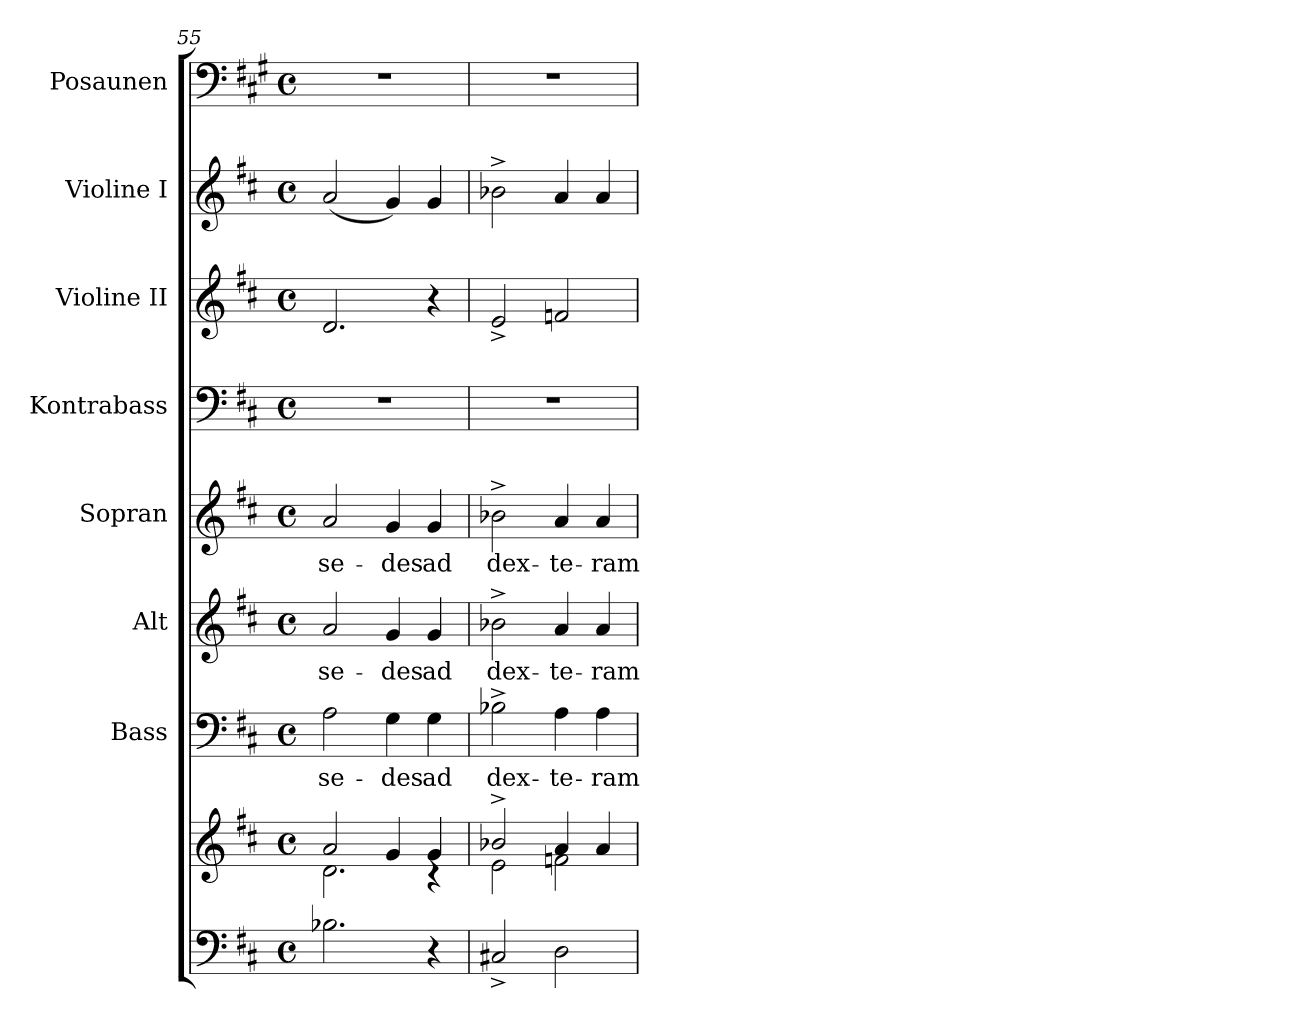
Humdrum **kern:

**kern	**kern	**kern	**text	**kern	**text	**kern	**text	**kern	**kern	**kern	**kern
*part8	*part8	*part7	*part7	*part6	*part6	*part5	*part5	*part4	*part3	*part2	*part1
*staff9	*staff8	*staff7	*staff7	*staff6	*staff6	*staff5	*staff5	*staff4	*staff3	*staff2	*staff1
*	*	*I"Bass	*	*I"Alt	*	*I"Sopran	*	*I"Kontrabass	*I"Violine II	*I"Violine I	*I"Posaunen
*	*	*I'B.	*	*I'A.	*	*I'S.	*	*I'Kb.	*I'Vl. II	*I'Vl. I	*I'Pos.
*clefF4	*clefG2	*clefF4	*	*clefG2	*	*clefG2	*	*clefF4	*clefG2	*clefG2	*clefF4
*	*	*	*	*	*	*	*	*ITrd7c12	*	*	*ITrd4c7
*k[f#c#]	*k[f#c#]	*k[f#c#]	*	*k[f#c#]	*	*k[f#c#]	*	*k[f#c#]	*k[f#c#]	*k[f#c#]	*k[f#c#]
*D:	*D:	*D:	*	*D:	*	*D:	*	*D:	*D:	*D:	*D:
*M4/4	*M4/4	*M4/4	*	*M4/4	*	*M4/4	*	*M4/4	*M4/4	*M4/4	*M4/4
*met(c)	*met(c)	*met(c)	*	*met(c)	*	*met(c)	*	*met(c)	*met(c)	*met(c)	*met(c)
=55	=55	=55	=55	=55	=55	=55	=55	=55	=55	=55	=55
*	*^	*	*	*	*	*	*	*	*	*	*
!	!	!	!	!LO:LY:b	!	!LO:LY:b	!	!LO:LY:b	!	!	!	!
2.B-X\	2a/	2.d\	2A\	se-	2a/	se-	2a/	se-	1r	2.d/	(<2a/	1r
!	!	!	!	!LO:LY:b	!	!LO:LY:b	!	!LO:LY:b	!	!	!	!
.	4g/	.	4G\	-des	4g/	-des	4g/	-des	.	.	4g/)	.
!	!	!	!	!LO:LY:b	!	!LO:LY:b	!	!LO:LY:b	!	!	!	!
4r	4g/	4rB	4G\	ad	4g/	ad	4g/	ad	.	4r	4g/	.
=56	=56	=56	=56	=56	=56	=56	=56	=56	=56	=56	=56	=56
!	!	!	!	!LO:LY:b	!	!LO:LY:b	!	!LO:LY:b	!	!	!	!
2C#X^</	2b-X^>/	2e\	2B-X^>\	dex-	2b-X^>\	dex-	2b-X^>\	dex-	1r	2e^</	2b-X^>\	1r
!	!	!	!	!LO:LY:b	!	!LO:LY:b	!	!LO:LY:b	!	!	!	!
2D\	4a/	2fn\	4A\	-te-	4a/	-te-	4a/	-te-	.	2fn/	4a/	.
!	!	!	!	!LO:LY:b	!	!LO:LY:b	!	!LO:LY:b	!	!	!	!
.	4a/	.	4A\	-ram	4a/	-ram	4a/	-ram	.	.	4a/	.
*	*v	*v	*	*	*	*	*	*	*	*	*	*
=	=	=	=	=	=	=	=	=	=	=	=
*-	*-	*-	*-	*-	*-	*-	*-	*-	*-	*-	*-
